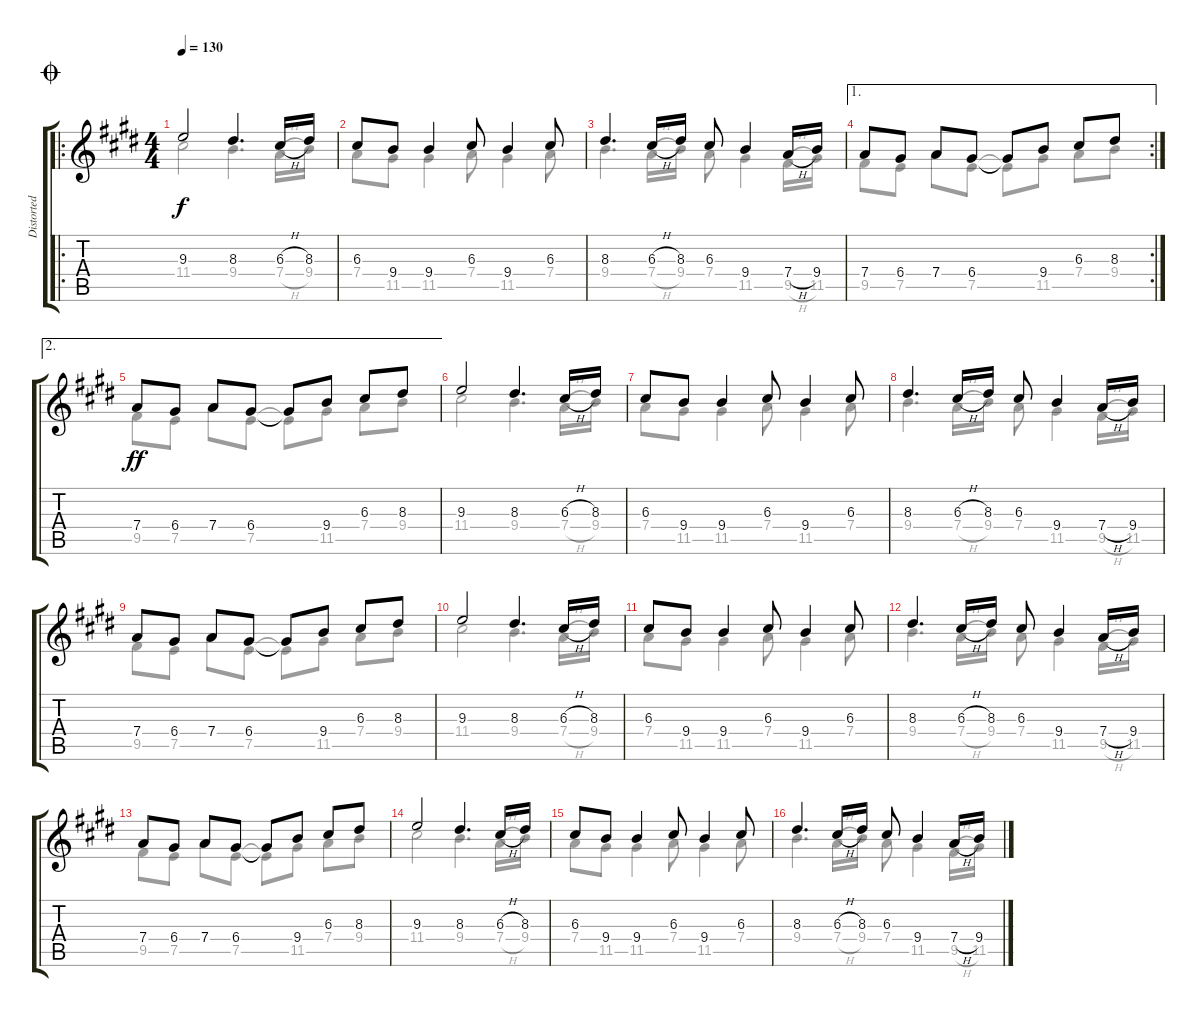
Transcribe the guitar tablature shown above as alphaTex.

\track ("Distorted Guitar - Tom Scholz" "Distorted ") {instrument distortionguitar}
\staff {score tabs}
\tuning (E4 B3 G3 D3 A2 E2) {hide}
\voice
\ro
\ts (4 4)
\jump coda
\tempo 130
\clef g2
\ks e
9.3.2{dy f} 8.3.4{d} 6.3{h}.16 8.3.16 |
\ks c#minor
6.3.8 9.4.8 9.4.4 6.3.8 9.4.4 6.3.8 |
8.3.4{d} 6.3{h}.16 8.3.16 6.3.8 9.4.4 7.4{h}.16 9.4.16 |
\ae 1
\rc 2
7.4.8 6.4.8 7.4.8 6.4.8 6.4{t}.8 9.4.8 6.3.8 8.3.8 |
\ae 2
\ks e
7.4.8{dy ff} 6.4.8 7.4.8 6.4.8 6.4{t}.8 9.4.8 6.3.8 8.3.8 |
\ks c#minor
9.3.2 8.3.4{d} 6.3{h}.16 8.3.16 |
6.3.8 9.4.8 9.4.4 6.3.8 9.4.4 6.3.8 |
\ks e
8.3.4{d} 6.3{h}.16 8.3.16 6.3.8 9.4.4 7.4{h}.16 9.4.16 |
\ks c#minor
7.4.8 6.4.8 7.4.8 6.4.8 6.4{t}.8 9.4.8 6.3.8 8.3.8 |
9.3.2 8.3.4{d} 6.3{h}.16 8.3.16 |
6.3.8 9.4.8 9.4.4 6.3.8 9.4.4 6.3.8 |
8.3.4{d} 6.3{h}.16 8.3.16 6.3.8 9.4.4 7.4{h}.16 9.4.16 |
7.4.8 6.4.8 7.4.8 6.4.8 6.4{t}.8 9.4.8 6.3.8 8.3.8 |
\ks e
9.3.2 8.3.4{d} 6.3{h}.16 8.3.16 |
\ks c#minor
6.3.8 9.4.8 9.4.4 6.3.8 9.4.4 6.3.8 |
8.3.4{d} 6.3{h}.16 8.3.16 6.3.8 9.4.4 7.4{h}.16 9.4.16
\voice
\clef g2
\ottava regular
\simile none
\ks e
11.4.2{dy f} 9.4.4{d} 7.4{h}.16 9.4.16 |
\ks c#minor
7.4.8 11.5.8 11.5.4 7.4.8 11.5.4 7.4.8 |
9.4.4{d} 7.4{h}.16 9.4.16 7.4.8 11.5.4 9.5{h}.16 11.5.16 |
9.5.8 7.5.8 7.4.8 7.5.8 7.5{t}.8 11.5.8 7.4.8 9.4.8 |
\ks e
9.5.8{dy ff} 7.5.8 7.4.8 7.5.8 7.5{t}.8 11.5.8 7.4.8 9.4.8 |
\ks c#minor
11.4.2 9.4.4{d} 7.4{h}.16 9.4.16 |
7.4.8 11.5.8 11.5.4 7.4.8 11.5.4 7.4.8 |
\ks e
9.4.4{d} 7.4{h}.16 9.4.16 7.4.8 11.5.4 9.5{h}.16 11.5.16 |
\ks c#minor
9.5.8 7.5.8 7.4.8 7.5.8 7.5{t}.8 11.5.8 7.4.8 9.4.8 |
11.4.2 9.4.4{d} 7.4{h}.16 9.4.16 |
7.4.8 11.5.8 11.5.4 7.4.8 11.5.4 7.4.8 |
9.4.4{d} 7.4{h}.16 9.4.16 7.4.8 11.5.4 9.5{h}.16 11.5.16 |
9.5.8 7.5.8 7.4.8 7.5.8 7.5{t}.8 11.5.8 7.4.8 9.4.8 |
\ks e
11.4.2 9.4.4{d} 7.4{h}.16 9.4.16 |
\ks c#minor
7.4.8 11.5.8 11.5.4 7.4.8 11.5.4 7.4.8 |
9.4.4{d} 7.4{h}.16 9.4.16 7.4.8 11.5.4 9.5{h}.16 11.5.16
